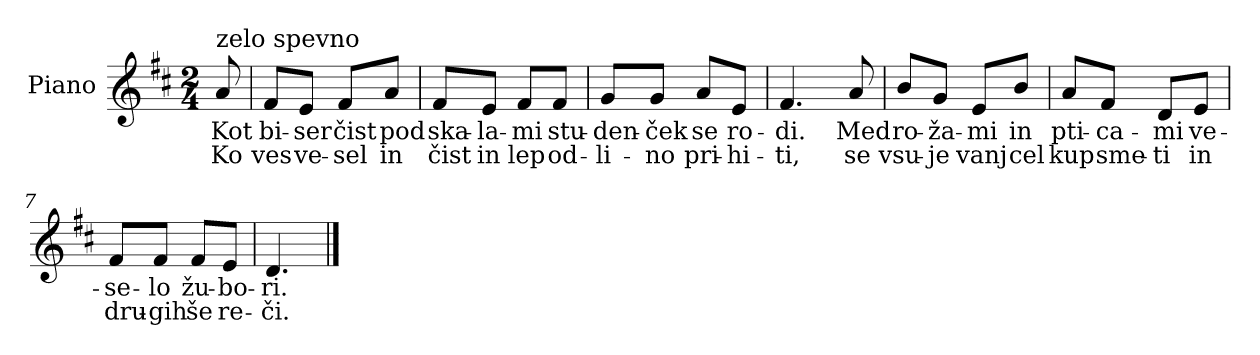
**kern	**text	**text
*part1	*part1	*part1
*staff1	*staff1	*staff1
*I"Piano	*	*
*I'Pno.	*	*
*clefG2	*	*
*k[f#c#]	*	*
*M2/4	*	*
=	=	=
!LO:TX:t=zelo spevno	!	!
!	!LO:LY:b	!LO:LY:b
8a/	Kot	Ko
=1	=1	=1
!	!LO:LY:b	!LO:LY:b
8f#/L	bi-	ves
!	!LO:LY:b	!LO:LY:b
8e/J	-ser	ve-
!	!LO:LY:b	!LO:LY:b
8f#/L	čist	-sel
!	!LO:LY:b	!LO:LY:b
8a/J	pod	in
=2	=2	=2
!	!LO:LY:b	!LO:LY:b
8f#/L	ska-	čist
!	!LO:LY:b	!LO:LY:b
8e/J	-la-	in
!	!LO:LY:b	!LO:LY:b
8f#/L	-mi	lep
!	!LO:LY:b	!LO:LY:b
8f#/J	stu-	od-
=3	=3	=3
!	!LO:LY:b	!LO:LY:b
8g/L	-den-	-li-
!	!LO:LY:b	!LO:LY:b
8g/J	-ček	-no
!	!LO:LY:b	!LO:LY:b
8a/L	se	pri-
!	!LO:LY:b	!LO:LY:b
8e/J	ro-	-hi-
=4	=4	=4
!	!LO:LY:b	!LO:LY:b
4.f#/	-di.	-ti,
!	!LO:LY:b	!LO:LY:b
8a/	Med	se
=5	=5	=5
!	!LO:LY:b	!LO:LY:b
8b/L	ro-	vsu-
!	!LO:LY:b	!LO:LY:b
8g/J	-ža-	-je
!	!LO:LY:b	!LO:LY:b
8e/L	-mi	vanj
!	!LO:LY:b	!LO:LY:b
8b/J	in	cel
!!LO:LB:g=z
=6	=6	=6
!	!LO:LY:b	!LO:LY:b
8a/L	pti-	kup
!	!LO:LY:b	!LO:LY:b
8f#/J	-ca-	sme-
!	!LO:LY:b	!LO:LY:b
8d/L	-mi	-ti
!	!LO:LY:b	!LO:LY:b
8e/J	ve-	in
=7	=7	=7
!	!LO:LY:b	!LO:LY:b
8f#/L	-se-	dru-
!	!LO:LY:b	!LO:LY:b
8f#/J	-lo	-gih
!	!LO:LY:b	!LO:LY:b
8f#/L	žu-	še
!	!LO:LY:b	!LO:LY:b
8e/J	-bo-	re-
=8	=8	=8
!	!LO:LY:b	!LO:LY:b
4.d/	-ri.	-či.
==	==	==
*-	*-	*-
